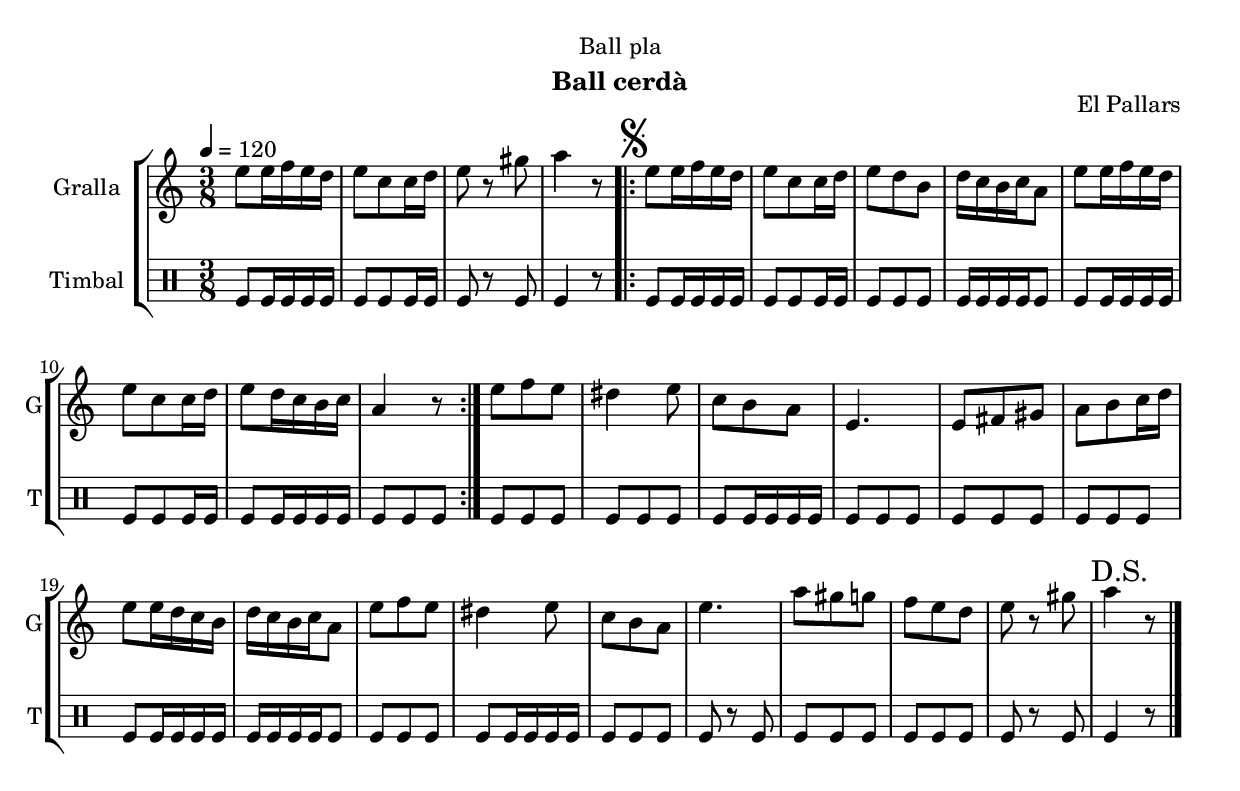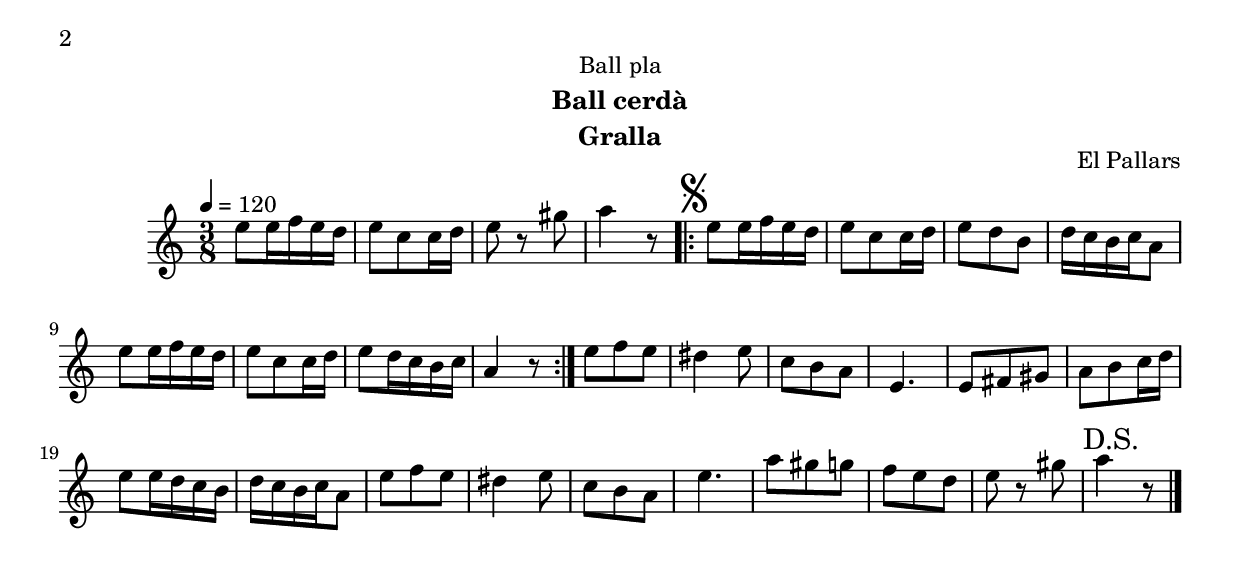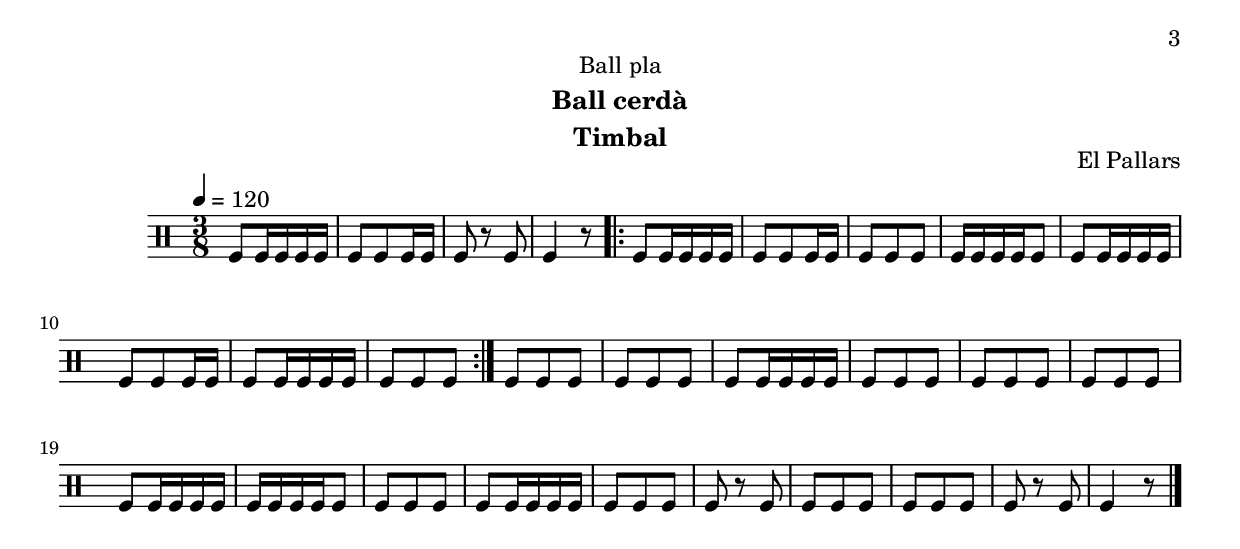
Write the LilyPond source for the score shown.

\version "2.22.1"

\header {
  dedication="Ball pla"
  title=""
  subtitle="Ball cerdà"
  subsubtitle=""
  poet=""
  meter=""
  piece=""
  composer=""
  arranger=""
  opus="El Pallars"
  instrument=""
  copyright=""
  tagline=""
}

liniaroAa =
\relative e''
{
  \tempo 4=120
  \clef treble
  \key c \major
  \time 3/8
  e8 e16 f e d  |
  e8 c c16 d  |
  e8 r gis  |
  a4 r8  |
  %05
  \repeat volta 2 { \mark \markup {\musicglyph #"scripts.segno"} e8 e16 f e d  |
  e8 c c16 d  |
  e8 d b  |
  d16 c b c a8  |
  e'8 e16 f e d  |
  %10
  e8 c c16 d  |
  e8 d16 c b c  |
  a4 r8  | }
  e'8 f e  |
  dis4 e8  |
  %15
  c8 b a  |
  e4.  |
  e8 fis gis  |
  a8 b c16 d  |
  e8 e16 d c b  |
  %20
  d16 c b c a8  |
  e'8 f e  |
  dis4 e8  |
  c8 b a  |
  e'4.  |
  %25
  a8 gis g  |
  f8 e d  |
  e8 r gis  |
  \mark "D.S." a4 r8  \bar "|."
}

liniaroAb =
\drummode
{
  \tempo 4=120
  \time 3/8
  tomfl8 tomfl16 tomfl tomfl tomfl  |
  tomfl8 tomfl tomfl16 tomfl  |
  tomfl8 r tomfl  |
  tomfl4 r8  |
  %05
  \repeat volta 2 { tomfl8 tomfl16 tomfl tomfl tomfl  |
  tomfl8 tomfl tomfl16 tomfl  |
  tomfl8 tomfl tomfl  |
  tomfl16 tomfl tomfl tomfl tomfl8  |
  tomfl8 tomfl16 tomfl tomfl tomfl  |
  %10
  tomfl8 tomfl tomfl16 tomfl  |
  tomfl8 tomfl16 tomfl tomfl tomfl  |
  tomfl8 tomfl tomfl  | }
  tomfl8 tomfl tomfl  |
  tomfl8 tomfl tomfl  |
  %15
  tomfl8 tomfl16 tomfl tomfl tomfl  |
  tomfl8 tomfl tomfl  |
  tomfl8 tomfl tomfl  |
  tomfl8 tomfl tomfl  |
  tomfl8 tomfl16 tomfl tomfl tomfl  |
  %20
  tomfl16 tomfl tomfl tomfl tomfl8  |
  tomfl8 tomfl tomfl  |
  tomfl8 tomfl16 tomfl tomfl tomfl  |
  tomfl8 tomfl tomfl  |
  tomfl8 r tomfl  |
  %25
  tomfl8 tomfl tomfl  |
  tomfl8 tomfl tomfl  |
  tomfl8 r tomfl  |
  tomfl4 r8  \bar "|."
}

\bookpart {
  \score {
    \new StaffGroup {
      \override Score.RehearsalMark #'self-alignment-X = #LEFT
      <<
        \new Staff \with {instrumentName = #"Gralla" shortInstrumentName = #"G"} \liniaroAa
        \new DrumStaff \with {instrumentName = #"Timbal" shortInstrumentName = #"T"} \liniaroAb
      >>
    }
    \layout {}
  }
  \score { \unfoldRepeats
    \new StaffGroup {
      \override Score.RehearsalMark #'self-alignment-X = #LEFT
      <<
        \new Staff \with {instrumentName = #"Gralla" shortInstrumentName = #"G"} \liniaroAa
        \new DrumStaff \with {instrumentName = #"Timbal" shortInstrumentName = #"T"} \liniaroAb
      >>
    }
    \midi {
      \set Staff.midiInstrument = "oboe"
      \set DrumStaff.midiInstrument = "drums"
    }
  }
}

\bookpart {
  \header {instrument="Gralla"}
  \score {
    \new StaffGroup {
      \override Score.RehearsalMark #'self-alignment-X = #LEFT
      <<
        \new Staff \liniaroAa
      >>
    }
    \layout {}
  }
  \score { \unfoldRepeats
    \new StaffGroup {
      \override Score.RehearsalMark #'self-alignment-X = #LEFT
      <<
        \new Staff \liniaroAa
      >>
    }
    \midi {
      \set Staff.midiInstrument = "oboe"
      \set DrumStaff.midiInstrument = "drums"
    }
  }
}

\bookpart {
  \header {instrument="Timbal"}
  \score {
    \new StaffGroup {
      \override Score.RehearsalMark #'self-alignment-X = #LEFT
      <<
        \new DrumStaff \liniaroAb
      >>
    }
    \layout {}
  }
  \score { \unfoldRepeats
    \new StaffGroup {
      \override Score.RehearsalMark #'self-alignment-X = #LEFT
      <<
        \new DrumStaff \liniaroAb
      >>
    }
    \midi {
      \set Staff.midiInstrument = "oboe"
      \set DrumStaff.midiInstrument = "drums"
    }
  }
}

